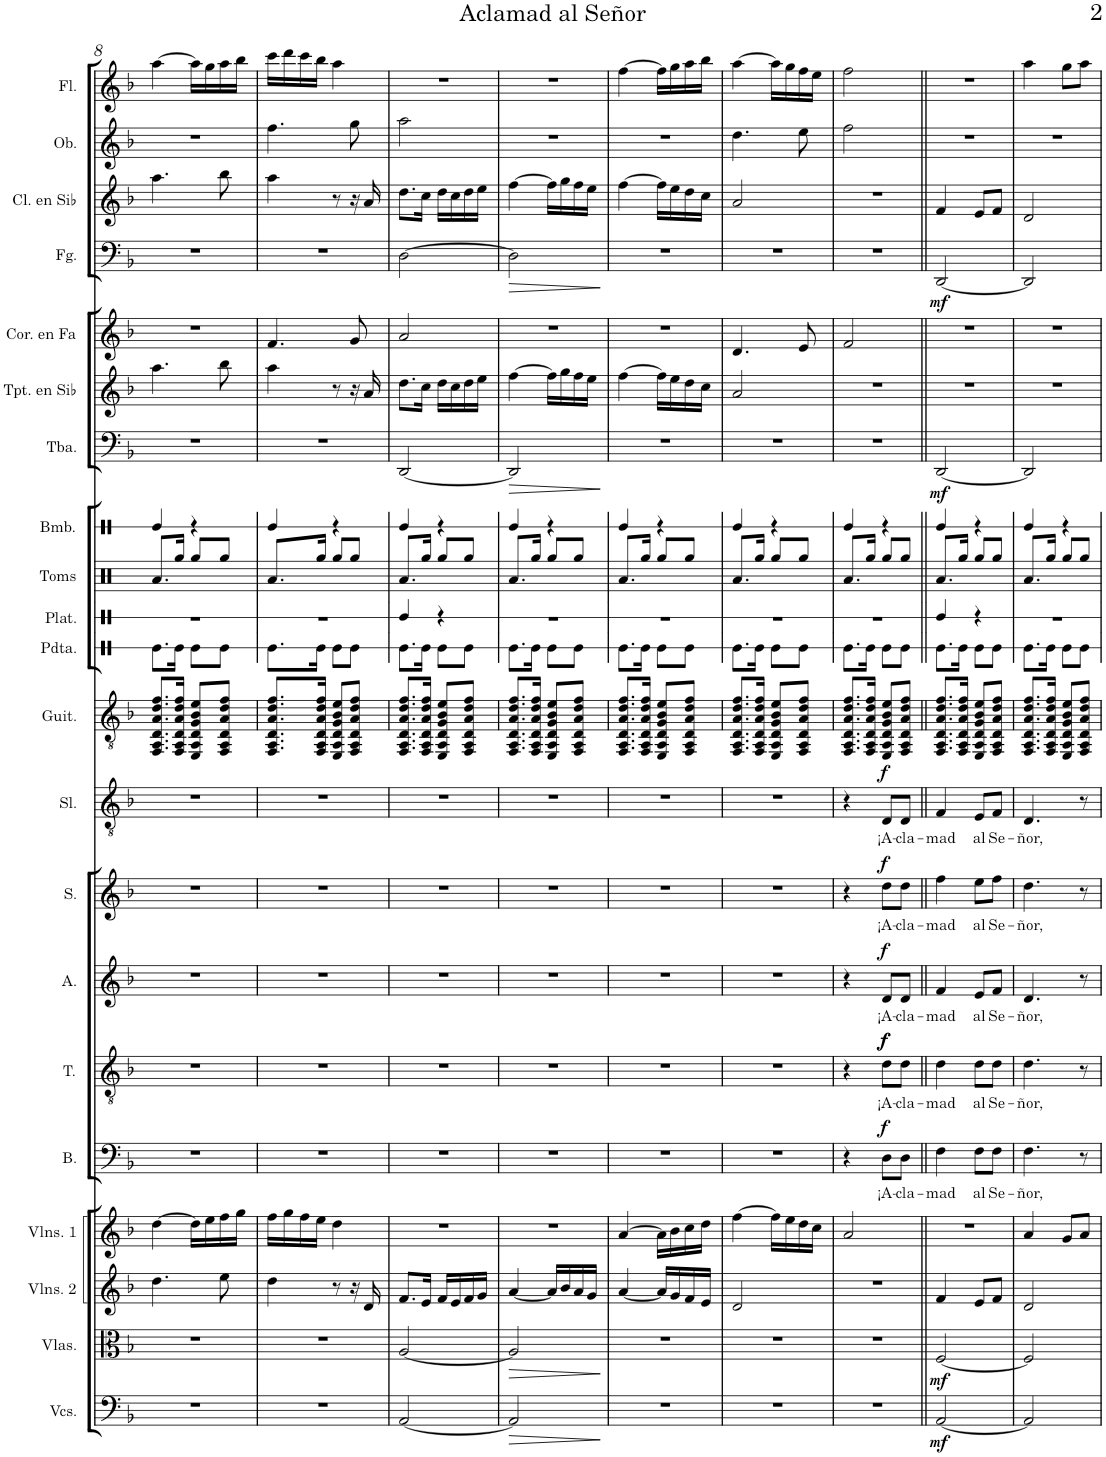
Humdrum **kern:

**kern	**dynam	**kern	**dynam	**kern	**kern	**kern	**text	**dynam	**kern	**text	**dynam	**kern	**text	**dynam	**kern	**text	**dynam	**kern	**text	**dynam	**kern	**kern	**kern	**kern	**kern	**kern	**dynam	**kern	**kern	**kern	**dynam	**kern	**kern	**kern
*part21	*part21	*part20	*part20	*part19	*part18	*part17	*part17	*part17	*part16	*part16	*part16	*part15	*part15	*part15	*part14	*part14	*part14	*part13	*part13	*part13	*part12	*part11	*part10	*part9	*part8	*part7	*part7	*part6	*part5	*part4	*part4	*part3	*part2	*part1
*staff21	*staff21	*staff20	*staff20	*staff19	*staff18	*staff17	*staff17	*staff17	*staff16	*staff16	*staff16	*staff15	*staff15	*staff15	*staff14	*staff14	*staff14	*staff13	*staff13	*staff13	*staff12	*staff11	*staff10	*staff9	*staff8	*staff7	*staff7	*staff6	*staff5	*staff4	*staff4	*staff3	*staff2	*staff1
*I"Violonchelos	*	*I"Violas	*	*I"Violines 2	*I"Violines 1	*I"Bajo	*	*	*I"Tenor	*	*	*I"Alto	*	*	*I"Soprano	*	*	*I"Solista	*	*	*I"Guitarra	*I"Pandereta	*I"Platillo	*I"Toms	*I"Bombo	*I"Tuba	*	*I"Trompeta en Sib	*I"Trompa en Fa	*I"Fagot	*	*I"Clarinete en Sib	*I"Oboe	*I"Flauta
*I'Vcs.	*	*I'Vlas.	*	*I'Vlns. 2	*I'Vlns. 1	*I'B.	*	*	*I'T.	*	*	*I'A.	*	*	*I'S.	*	*	*I'Sl.	*	*	*I'Guit.	*I'Pdta.	*I'Plat.	*I'Toms	*I'Bmb.	*I'Tba.	*	*I'Tpt. en Sib	*	*I'Fg.	*	*I'Cl. en Sib	*I'Ob.	*I'Fl.
!!LO:PB:g=z
*clefF4	*	*clefC3	*	*clefG2	*clefG2	*clefF4	*	*	*clefGv2	*	*	*clefG2	*	*	*clefG2	*	*	*clefGv2	*	*	*clefGv2	*clefX	*clefX	*clefX	*clefX	*clefF4	*	*clefG2	*clefG2	*clefF4	*	*clefG2	*clefG2	*clefG2
*	*	*	*	*	*	*	*	*	*	*	*	*	*	*	*	*	*	*	*	*	*	*	*	*	*	*	*	*Trd1c2	*Trd4c7	*	*	*Trd1c2	*	*
*k[b-]	*	*k[b-]	*	*k[b-]	*k[b-]	*k[b-]	*	*	*k[b-]	*	*	*k[b-]	*	*	*k[b-]	*	*	*k[b-]	*	*	*k[b-]	*k[]	*k[]	*k[]	*k[]	*k[b-]	*	*k[b-]	*k[b-]	*k[b-]	*	*k[b-]	*k[b-]	*k[b-]
*M2/4	*	*M2/4	*	*M2/4	*M2/4	*M2/4	*	*	*M2/4	*	*	*M2/4	*	*	*M2/4	*	*	*M2/4	*	*	*M2/4	*M2/4	*M2/4	*M2/4	*M2/4	*M2/4	*	*M2/4	*M2/4	*M2/4	*	*M2/4	*M2/4	*M2/4
=8	=8	=8	=8	=8	=8	=8	=8	=8	=8	=8	=8	=8	=8	=8	=8	=8	=8	=8	=8	=8	=8	=8	=8	=8	=8	=8	=8	=8	=8	=8	=8	=8	=8	=8
2r	.	2r	.	4.dd\	[4dd\	2r	.	.	2r	.	.	2r	.	.	2r	.	.	2r	.	.	8.FF/ 8.AA/ 8.D/ 8.A/ 8.d/ 8.f/L	8.Re\L	2r	8.Ra/L	4Re/	2r	.	4.aa\	2r	2r	.	4.aa\	2r	[4aa\
.	.	.	.	.	.	.	.	.	.	.	.	.	.	.	.	.	.	.	.	.	16FF/ 16AA/ 16D/ 16A/ 16d/ 16f/Jk	16Re\Jk	.	16Rgg/Jk	.	.	.	.	.	.	.	.	.	.
.	.	.	.	.	16dd\LL]	.	.	.	.	.	.	.	.	.	.	.	.	.	.	.	8EE/ 8AA/ 8D/ 8G/ 8B-/ 8e/L	8Re\L	.	8Rgg/L	4r	.	.	.	.	.	.	.	.	16aa\LL]
.	.	.	.	.	16ee\	.	.	.	.	.	.	.	.	.	.	.	.	.	.	.	.	.	.	.	.	.	.	.	.	.	.	.	.	16gg\
.	.	.	.	8ee\	16ff\	.	.	.	.	.	.	.	.	.	.	.	.	.	.	.	8FF/ 8AA/ 8D/ 8A/ 8d/ 8f/J	8Re\J	.	8Rgg/J	.	.	.	8bb-\	.	.	.	8bb-\	.	16aa\
.	.	.	.	.	16gg\JJ	.	.	.	.	.	.	.	.	.	.	.	.	.	.	.	.	.	.	.	.	.	.	.	.	.	.	.	.	16bb-\JJ
=9	=9	=9	=9	=9	=9	=9	=9	=9	=9	=9	=9	=9	=9	=9	=9	=9	=9	=9	=9	=9	=9	=9	=9	=9	=9	=9	=9	=9	=9	=9	=9	=9	=9	=9
2r	.	2r	.	4dd\	16ff\LL	2r	.	.	2r	.	.	2r	.	.	2r	.	.	2r	.	.	8.FF/ 8.AA/ 8.D/ 8.A/ 8.d/ 8.f/L	8.Re\L	2r	8.Ra/L	4Re/	2r	.	4aa\	4.f/	2r	.	4aa\	4.ff\	16ccc\LL
.	.	.	.	.	16gg\	.	.	.	.	.	.	.	.	.	.	.	.	.	.	.	.	.	.	.	.	.	.	.	.	.	.	.	.	16ddd\
.	.	.	.	.	16ff\	.	.	.	.	.	.	.	.	.	.	.	.	.	.	.	.	.	.	.	.	.	.	.	.	.	.	.	.	16ccc\
.	.	.	.	.	16ee\JJ	.	.	.	.	.	.	.	.	.	.	.	.	.	.	.	16FF/ 16AA/ 16D/ 16A/ 16d/ 16f/Jk	16Re\Jk	.	16Rgg/Jk	.	.	.	.	.	.	.	.	.	16bb-\JJ
.	.	.	.	8r	4dd\	.	.	.	.	.	.	.	.	.	.	.	.	.	.	.	8EE/ 8AA/ 8D/ 8G/ 8B-/ 8e/L	8Re\L	.	8Rgg/L	4r	.	.	8r	.	.	.	8r	.	4aa\
.	.	.	.	16r	.	.	.	.	.	.	.	.	.	.	.	.	.	.	.	.	8FF/ 8AA/ 8D/ 8A/ 8d/ 8f/J	8Re\J	.	8Rgg/J	.	.	.	16r	8g/	.	.	16r	8gg\	.
.	.	.	.	16d/	.	.	.	.	.	.	.	.	.	.	.	.	.	.	.	.	.	.	.	.	.	.	.	16a/	.	.	.	16a/	.	.
=10	=10	=10	=10	=10	=10	=10	=10	=10	=10	=10	=10	=10	=10	=10	=10	=10	=10	=10	=10	=10	=10	=10	=10	=10	=10	=10	=10	=10	=10	=10	=10	=10	=10	=10
[2AA/	.	[2A/	.	8.f/L	2r	2r	.	.	2r	.	.	2r	.	.	2r	.	.	2r	.	.	8.FF/ 8.AA/ 8.D/ 8.A/ 8.d/ 8.f/L	8.Re\L	4Re/	8.Ra/L	4Re/	[2DD/	.	8.dd\L	2a/	[2D\	.	8.dd\L	2aa\	2r
.	.	.	.	16e/Jk	.	.	.	.	.	.	.	.	.	.	.	.	.	.	.	.	16FF/ 16AA/ 16D/ 16A/ 16d/ 16f/Jk	16Re\Jk	.	16Rgg/Jk	.	.	.	16cc\Jk	.	.	.	16cc\Jk	.	.
.	.	.	.	16f/LL	.	.	.	.	.	.	.	.	.	.	.	.	.	.	.	.	8EE/ 8AA/ 8D/ 8G/ 8B-/ 8e/L	8Re\L	4r	8Rgg/L	4r	.	.	16dd\LL	.	.	.	16dd\LL	.	.
.	.	.	.	16e/	.	.	.	.	.	.	.	.	.	.	.	.	.	.	.	.	.	.	.	.	.	.	.	16cc\	.	.	.	16cc\	.	.
.	.	.	.	16f/	.	.	.	.	.	.	.	.	.	.	.	.	.	.	.	.	8FF/ 8AA/ 8D/ 8A/ 8d/ 8f/J	8Re\J	.	8Rgg/J	.	.	.	16dd\	.	.	.	16dd\	.	.
.	.	.	.	16g/JJ	.	.	.	.	.	.	.	.	.	.	.	.	.	.	.	.	.	.	.	.	.	.	.	16ee\JJ	.	.	.	16ee\JJ	.	.
=11	=11	=11	=11	=11	=11	=11	=11	=11	=11	=11	=11	=11	=11	=11	=11	=11	=11	=11	=11	=11	=11	=11	=11	=11	=11	=11	=11	=11	=11	=11	=11	=11	=11	=11
!	!LO:HP:b	!	!LO:HP:b	!	!	!	!	!	!	!	!	!	!	!	!	!	!	!	!	!	!	!	!	!	!	!	!LO:HP:b	!	!	!	!LO:HP:b	!	!	!
2AA/]	>	2A/]	>	[4a/	2r	2r	.	.	2r	.	.	2r	.	.	2r	.	.	2r	.	.	8.FF/ 8.AA/ 8.D/ 8.A/ 8.d/ 8.f/L	8.Re\L	2r	8.Ra/L	4Re/	2DD/]	>	[4ff\	2r	2D\]	>	[4ff\	2r	2r
.	.	.	.	.	.	.	.	.	.	.	.	.	.	.	.	.	.	.	.	.	16FF/ 16AA/ 16D/ 16A/ 16d/ 16f/Jk	16Re\Jk	.	16Rgg/Jk	.	.	.	.	.	.	.	.	.	.
.	.	.	.	16a/LL]	.	.	.	.	.	.	.	.	.	.	.	.	.	.	.	.	8EE/ 8AA/ 8D/ 8G/ 8B-/ 8e/L	8Re\L	.	8Rgg/L	4r	.	.	16ff\LL]	.	.	.	16ff\LL]	.	.
.	.	.	.	16b-/	.	.	.	.	.	.	.	.	.	.	.	.	.	.	.	.	.	.	.	.	.	.	.	16gg\	.	.	.	16gg\	.	.
.	.	.	.	16a/	.	.	.	.	.	.	.	.	.	.	.	.	.	.	.	.	8FF/ 8AA/ 8D/ 8A/ 8d/ 8f/J	8Re\J	.	8Rgg/J	.	.	.	16ff\	.	.	.	16ff\	.	.
.	.	.	.	16g/JJ	.	.	.	.	.	.	.	.	.	.	.	.	.	.	.	.	.	.	.	.	.	.	.	16ee\JJ	.	.	.	16ee\JJ	.	.
.	]	.	]	.	.	.	.	.	.	.	.	.	.	.	.	.	.	.	.	.	.	.	.	.	.	.	]	.	.	.	]	.	.	.
=12	=12	=12	=12	=12	=12	=12	=12	=12	=12	=12	=12	=12	=12	=12	=12	=12	=12	=12	=12	=12	=12	=12	=12	=12	=12	=12	=12	=12	=12	=12	=12	=12	=12	=12
2r	.	2r	.	[4a/	[4a/	2r	.	.	2r	.	.	2r	.	.	2r	.	.	2r	.	.	8.FF/ 8.AA/ 8.D/ 8.A/ 8.d/ 8.f/L	8.Re\L	2r	8.Ra/L	4Re/	2r	.	[4ff\	2r	2r	.	[4ff\	2r	[4ff\
.	.	.	.	.	.	.	.	.	.	.	.	.	.	.	.	.	.	.	.	.	16FF/ 16AA/ 16D/ 16A/ 16d/ 16f/Jk	16Re\Jk	.	16Rgg/Jk	.	.	.	.	.	.	.	.	.	.
.	.	.	.	16a/LL]	16a\LL]	.	.	.	.	.	.	.	.	.	.	.	.	.	.	.	8EE/ 8AA/ 8D/ 8G/ 8B-/ 8e/L	8Re\L	.	8Rgg/L	4r	.	.	16ff\LL]	.	.	.	16ff\LL]	.	16ff\LL]
.	.	.	.	16g/	16b-\	.	.	.	.	.	.	.	.	.	.	.	.	.	.	.	.	.	.	.	.	.	.	16ee\	.	.	.	16ee\	.	16gg\
.	.	.	.	16f/	16cc\	.	.	.	.	.	.	.	.	.	.	.	.	.	.	.	8FF/ 8AA/ 8D/ 8A/ 8d/ 8f/J	8Re\J	.	8Rgg/J	.	.	.	16dd\	.	.	.	16dd\	.	16aa\
.	.	.	.	16e/JJ	16dd\JJ	.	.	.	.	.	.	.	.	.	.	.	.	.	.	.	.	.	.	.	.	.	.	16cc\JJ	.	.	.	16cc\JJ	.	16bb-\JJ
=13	=13	=13	=13	=13	=13	=13	=13	=13	=13	=13	=13	=13	=13	=13	=13	=13	=13	=13	=13	=13	=13	=13	=13	=13	=13	=13	=13	=13	=13	=13	=13	=13	=13	=13
2r	.	2r	.	2d/	[4ff\	2r	.	.	2r	.	.	2r	.	.	2r	.	.	2r	.	.	8.FF/ 8.AA/ 8.D/ 8.A/ 8.d/ 8.f/L	8.Re\L	2r	8.Ra/L	4Re/	2r	.	2a/	4.d/	2r	.	2a/	4.dd\	[4aa\
.	.	.	.	.	.	.	.	.	.	.	.	.	.	.	.	.	.	.	.	.	16FF/ 16AA/ 16D/ 16A/ 16d/ 16f/Jk	16Re\Jk	.	16Rgg/Jk	.	.	.	.	.	.	.	.	.	.
.	.	.	.	.	16ff\LL]	.	.	.	.	.	.	.	.	.	.	.	.	.	.	.	8EE/ 8AA/ 8D/ 8G/ 8B-/ 8e/L	8Re\L	.	8Rgg/L	4r	.	.	.	.	.	.	.	.	16aa\LL]
.	.	.	.	.	16ee\	.	.	.	.	.	.	.	.	.	.	.	.	.	.	.	.	.	.	.	.	.	.	.	.	.	.	.	.	16gg\
.	.	.	.	.	16dd\	.	.	.	.	.	.	.	.	.	.	.	.	.	.	.	8FF/ 8AA/ 8D/ 8A/ 8d/ 8f/J	8Re\J	.	8Rgg/J	.	.	.	.	8e/	.	.	.	8ee\	16ff\
.	.	.	.	.	16cc\JJ	.	.	.	.	.	.	.	.	.	.	.	.	.	.	.	.	.	.	.	.	.	.	.	.	.	.	.	.	16ee\JJ
=14	=14	=14	=14	=14	=14	=14	=14	=14	=14	=14	=14	=14	=14	=14	=14	=14	=14	=14	=14	=14	=14	=14	=14	=14	=14	=14	=14	=14	=14	=14	=14	=14	=14	=14
2r	.	2r	.	2r	2a/	4r	.	.	4r	.	.	4r	.	.	4r	.	.	4r	.	.	8.FF/ 8.AA/ 8.D/ 8.A/ 8.d/ 8.f/L	8.Re\L	2r	8.Ra/L	4Re/	2r	.	2r	2f/	2r	.	2r	2ff\	2ff\
.	.	.	.	.	.	.	.	.	.	.	.	.	.	.	.	.	.	.	.	.	16FF/ 16AA/ 16D/ 16A/ 16d/ 16f/Jk	16Re\Jk	.	16Rgg/Jk	.	.	.	.	.	.	.	.	.	.
!	!	!	!	!	!	!	!LO:LY:b	!LO:DY:a	!	!LO:LY:b	!LO:DY:a	!	!LO:LY:b	!	!	!LO:LY:b	!	!	!LO:LY:b	!	!	!	!	!	!	!	!	!	!	!	!	!	!	!
!	!	!	!	!	!	!	!	!	!	!	!LO:DY:n=1:a	!	!	!LO:DY:a	!	!	!LO:DY:a	!	!	!LO:DY:a	!	!	!	!	!	!	!	!	!	!	!	!	!	!
.	.	.	.	.	.	8D\L	¡A-	f	8d\L	¡A-	f f	8d/L	¡A-	f	8dd\L	¡A-	f	8D/L	¡A-	f	8EE/ 8AA/ 8D/ 8G/ 8B-/ 8e/L	8Re\L	.	8Rgg/L	4r	.	.	.	.	.	.	.	.	.
!	!	!	!	!	!	!	!LO:LY:b	!	!	!LO:LY:b	!	!	!LO:LY:b	!	!	!LO:LY:b	!	!	!LO:LY:b	!	!	!	!	!	!	!	!	!	!	!	!	!	!	!
.	.	.	.	.	.	8D\J	-cla-	.	8d\J	-cla-	.	8d/J	-cla-	.	8dd\J	-cla-	.	8D/J	-cla-	.	8FF/ 8AA/ 8D/ 8A/ 8d/ 8f/J	8Re\J	.	8Rgg/J	.	.	.	.	.	.	.	.	.	.
=15||	=15||	=15||	=15||	=15||	=15||	=15||	=15||	=15||	=15||	=15||	=15||	=15||	=15||	=15||	=15||	=15||	=15||	=15||	=15||	=15||	=15||	=15||	=15||	=15||	=15||	=15||	=15||	=15||	=15||	=15||	=15||	=15||	=15||	=15||
!	!LO:DY:b	!	!LO:DY:b	!	!	!	!LO:LY:b	!	!	!LO:LY:b	!	!	!LO:LY:b	!	!	!LO:LY:b	!	!	!LO:LY:b	!	!	!	!	!	!	!	!LO:DY:b	!	!	!	!LO:DY:b	!	!	!
[2AA/	mf	[2F/	mf	4f/	2r	4F\	-mad	.	4d\	-mad	.	4f/	-mad	.	4ff\	-mad	.	4F/	-mad	.	8.FF/ 8.AA/ 8.D/ 8.A/ 8.d/ 8.f/L	8.Re\L	4Re/	8.Ra/L	4Re/	[2DD/	mf	2r	2r	[2DD/	mf	4f/	2r	2r
.	.	.	.	.	.	.	.	.	.	.	.	.	.	.	.	.	.	.	.	.	16FF/ 16AA/ 16D/ 16A/ 16d/ 16f/Jk	16Re\Jk	.	16Rgg/Jk	.	.	.	.	.	.	.	.	.	.
!	!	!	!	!	!	!	!LO:LY:b	!	!	!LO:LY:b	!	!	!LO:LY:b	!	!	!LO:LY:b	!	!	!LO:LY:b	!	!	!	!	!	!	!	!	!	!	!	!	!	!	!
.	.	.	.	8e/L	.	8F\L	al	.	8d\L	al	.	8e/L	al	.	8ee\L	al	.	8E/L	al	.	8EE/ 8AA/ 8D/ 8G/ 8B-/ 8e/L	8Re\L	4r	8Rgg/L	4r	.	.	.	.	.	.	8e/L	.	.
!	!	!	!	!	!	!	!LO:LY:b	!	!	!LO:LY:b	!	!	!LO:LY:b	!	!	!LO:LY:b	!	!	!LO:LY:b	!	!	!	!	!	!	!	!	!	!	!	!	!	!	!
.	.	.	.	8f/J	.	8F\J	Se-	.	8d\J	Se-	.	8f/J	Se-	.	8ff\J	Se-	.	8F/J	Se-	.	8FF/ 8AA/ 8D/ 8A/ 8d/ 8f/J	8Re\J	.	8Rgg/J	.	.	.	.	.	.	.	8f/J	.	.
=16	=16	=16	=16	=16	=16	=16	=16	=16	=16	=16	=16	=16	=16	=16	=16	=16	=16	=16	=16	=16	=16	=16	=16	=16	=16	=16	=16	=16	=16	=16	=16	=16	=16	=16
!	!	!	!	!	!	!	!LO:LY:b	!	!	!LO:LY:b	!	!	!LO:LY:b	!	!	!LO:LY:b	!	!	!LO:LY:b	!	!	!	!	!	!	!	!	!	!	!	!	!	!	!
2AA/]	.	2F/]	.	2d/	4a/	4.F\	-ñor,	.	4.d\	-ñor,	.	4.d/	-ñor,	.	4.dd\	-ñor,	.	4.D/	-ñor,	.	8.FF/ 8.AA/ 8.D/ 8.A/ 8.d/ 8.f/L	8.Re\L	2r	8.Ra/L	4Re/	2DD/]	.	2r	2r	2DD/]	.	2d/	2r	4aa\
.	.	.	.	.	.	.	.	.	.	.	.	.	.	.	.	.	.	.	.	.	16FF/ 16AA/ 16D/ 16A/ 16d/ 16f/Jk	16Re\Jk	.	16Rgg/Jk	.	.	.	.	.	.	.	.	.	.
.	.	.	.	.	8g/L	.	.	.	.	.	.	.	.	.	.	.	.	.	.	.	8EE/ 8AA/ 8D/ 8G/ 8B-/ 8e/L	8Re\L	.	8Rgg/L	4r	.	.	.	.	.	.	.	.	8gg\L
.	.	.	.	.	8a/J	8r	.	.	8r	.	.	8r	.	.	8r	.	.	8r	.	.	8FF/ 8AA/ 8D/ 8A/ 8d/ 8f/J	8Re\J	.	8Rgg/J	.	.	.	.	.	.	.	.	.	8aa\J
=	=	=	=	=	=	=	=	=	=	=	=	=	=	=	=	=	=	=	=	=	=	=	=	=	=	=	=	=	=	=	=	=	=	=
*-	*-	*-	*-	*-	*-	*-	*-	*-	*-	*-	*-	*-	*-	*-	*-	*-	*-	*-	*-	*-	*-	*-	*-	*-	*-	*-	*-	*-	*-	*-	*-	*-	*-	*-
